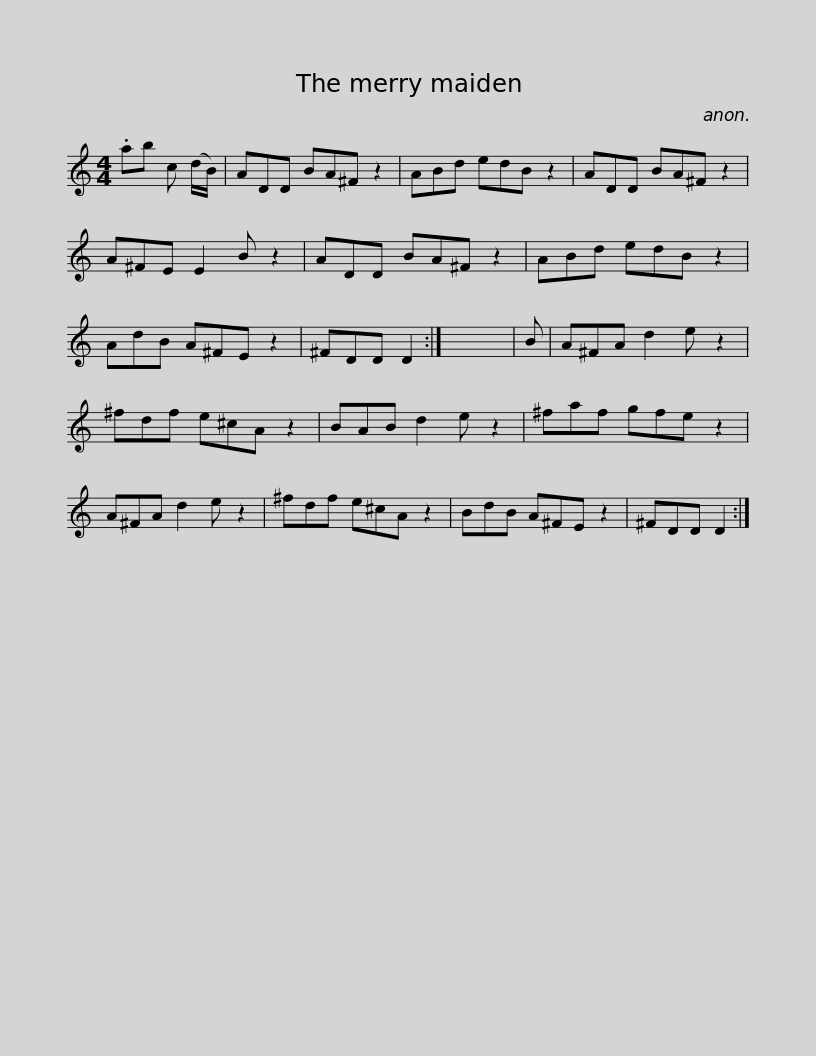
X:1
L:1/8
M:4/4
I:linebreak $
K:C
V:1 treble
V:1
 .ab c (d/B/) | ADD BA^F z2 | ABd edB z2 | ADD BA^F z2 | A^FE E2 B z2 | %5
 ADD BA^F z2 |$ ABd edB z2 | AdB A^FE z2 | ^FDD D2 :| x8 | %10
 B | A^FA d2 e z2 | ^fdf e^cA z2 | BAB d2 e z2 |$ ^faf gfe z2 | %15
 A^FA d2 e z2 | ^fdf e^cA z2 | BdB A^FE z2 | ^FDD D2 :| %19
